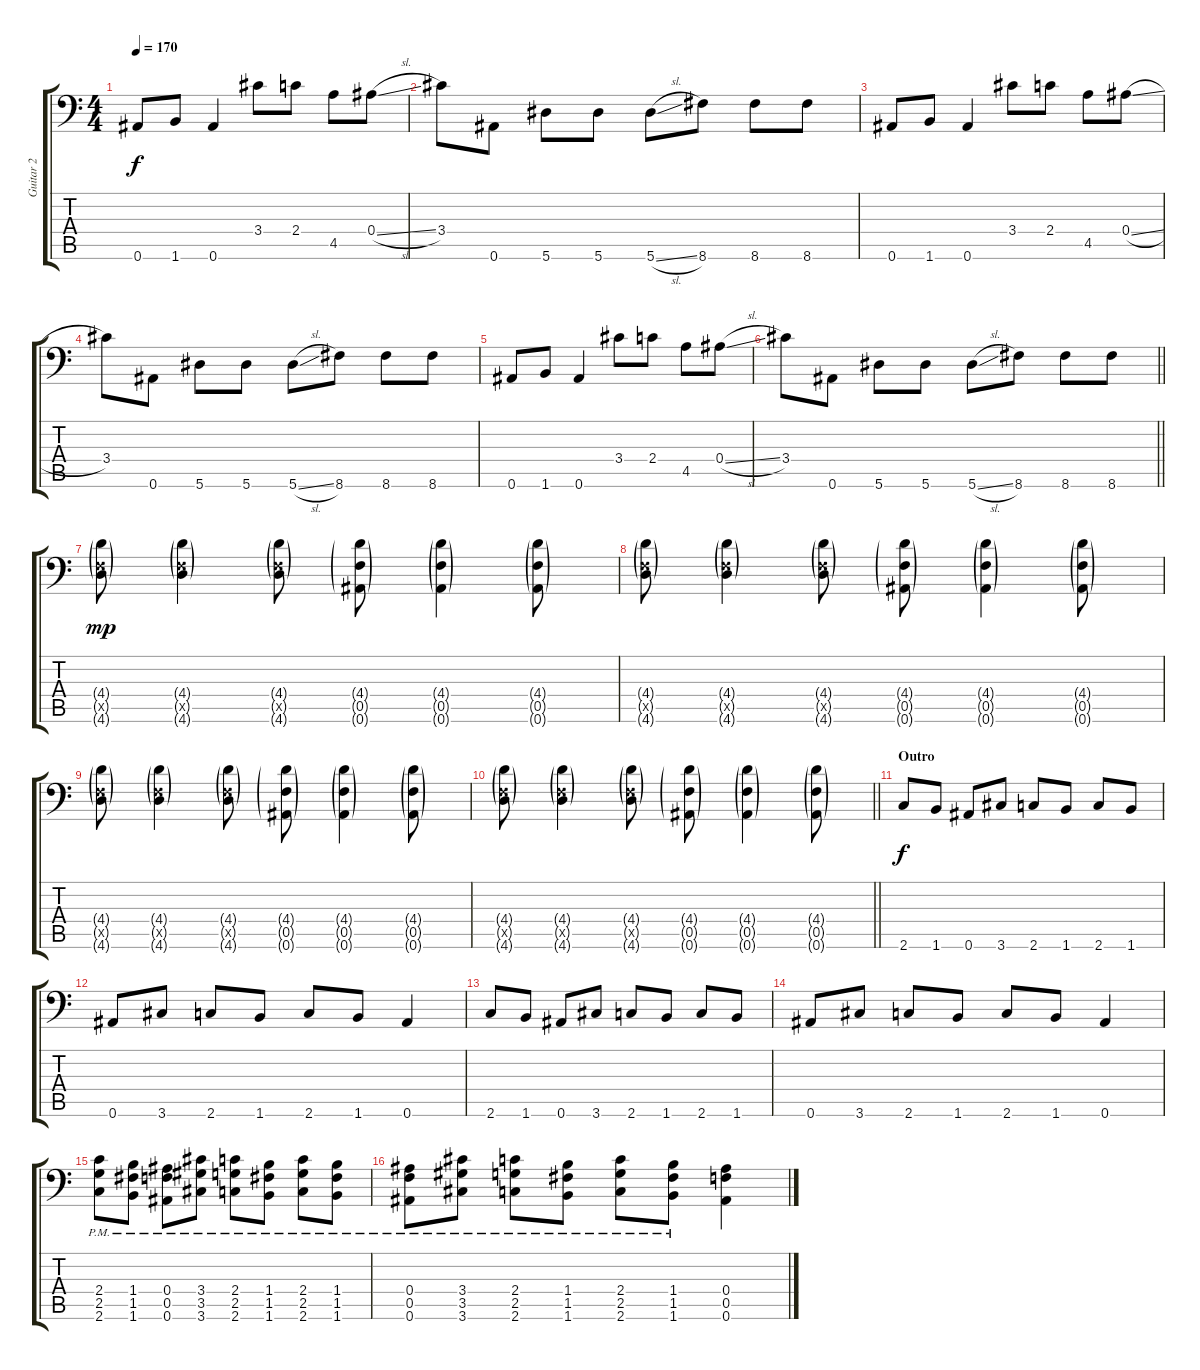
\track ("Guitar 2" "Guitar 2") {instrument distortionguitar}
\staff {score tabs}
\tuning (C4 G3 Eb3 Bb2 F2 Bb1) {hide}
\ts (4 4)
\tempo 170
\clef f4
\ks c
0.6.8{dy f} 1.6.8 0.6.4 3.4.8 2.4.8 4.5.8 0.4{sl}.8 |
3.4.8 0.6.8 5.6.8 5.6.8 5.6{sl}.8 8.6.8 8.6.8 8.6.8 |
0.6.8 1.6.8 0.6.4 3.4.8 2.4.8 4.5.8 0.4{sl}.8 |
3.4.8 0.6.8 5.6.8 5.6.8 5.6{sl}.8 8.6.8 8.6.8 8.6.8 |
0.6.8 1.6.8 0.6.4 3.4.8 2.4.8 4.5.8 0.4{sl}.8 |
\barLineRight lightlight
3.4.8 0.6.8 5.6.8 5.6.8 5.6{sl}.8 8.6.8 8.6.8 8.6.8 |
\section ("" "")
(4.4{g} 0.5{g x} 4.6{g}).8{dy mp} (4.4{g} 0.5{g x} 4.6{g}).4 (4.4{g} 0.5{g x} 4.6{g}).8 (4.4{g} 0.5{g} 0.6{g}).8 (4.4{g} 0.5{g} 0.6{g}).4 (4.4{g} 0.5{g} 0.6{g}).8 |
(4.4{g} 0.5{g x} 4.6{g}).8 (4.4{g} 0.5{g x} 4.6{g}).4 (4.4{g} 0.5{g x} 4.6{g}).8 (4.4{g} 0.5{g} 0.6{g}).8 (4.4{g} 0.5{g} 0.6{g}).4 (4.4{g} 0.5{g} 0.6{g}).8 |
(4.4{g} 0.5{g x} 4.6{g}).8 (4.4{g} 0.5{g x} 4.6{g}).4 (4.4{g} 0.5{g x} 4.6{g}).8 (4.4{g} 0.5{g} 0.6{g}).8 (4.4{g} 0.5{g} 0.6{g}).4 (4.4{g} 0.5{g} 0.6{g}).8 |
\barLineRight lightlight
(4.4{g} 0.5{g x} 4.6{g}).8 (4.4{g} 0.5{g x} 4.6{g}).4 (4.4{g} 0.5{g x} 4.6{g}).8 (4.4{g} 0.5{g} 0.6{g}).8 (4.4{g} 0.5{g} 0.6{g}).4 (4.4{g} 0.5{g} 0.6{g}).8 |
\section ("" "Outro")
2.6.8{dy f} 1.6.8 0.6.8 3.6.8 2.6.8 1.6.8 2.6.8 1.6.8 |
0.6.8 3.6.8 2.6.8 1.6.8 2.6.8 1.6.8 0.6.4 |
2.6.8 1.6.8 0.6.8 3.6.8 2.6.8 1.6.8 2.6.8 1.6.8 |
0.6.8 3.6.8 2.6.8 1.6.8 2.6.8 1.6.8 0.6.4 |
(2.4{pm} 2.5{pm} 2.6{pm}).8 (1.4{pm} 1.5{pm} 1.6{pm}).8 (0.4{pm} 0.5{pm} 0.6{pm}).8 (3.4{pm} 3.5{pm} 3.6{pm}).8 (2.4{pm} 2.5{pm} 2.6{pm}).8 (1.4{pm} 1.5{pm} 1.6{pm}).8 (2.4{pm} 2.5{pm} 2.6{pm}).8 (1.4{pm} 1.5{pm} 1.6{pm}).8 |
(0.4{pm} 0.5{pm} 0.6{pm}).8 (3.4{pm} 3.5{pm} 3.6{pm}).8 (2.4{pm} 2.5{pm} 2.6{pm}).8 (1.4{pm} 1.5{pm} 1.6{pm}).8 (2.4{pm} 2.5{pm} 2.6{pm}).8 (1.4{pm} 1.5{pm} 1.6{pm}).8 (0.4 0.5 0.6).4
